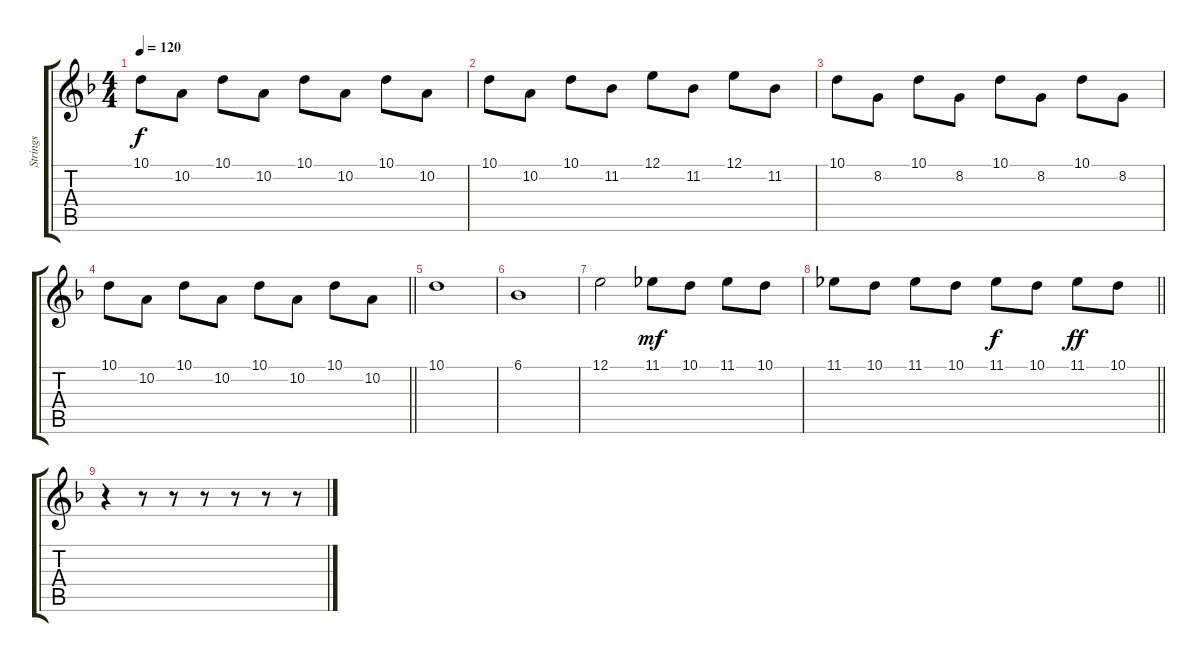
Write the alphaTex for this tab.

\track ("Strings" "Strings") {instrument stringensemble1}
\staff {score tabs}
\tuning (E4 B3 G3 D3 A2 E2) {hide}
\ts (4 4)
\tempo 120
\clef g2
\ks dminor
10.1.8{dy f} 10.2.8 10.1.8 10.2.8 10.1.8 10.2.8 10.1.8 10.2.8 |
10.1.8 10.2.8 10.1.8 11.2.8 12.1.8 11.2.8 12.1.8 11.2.8 |
10.1.8 8.2.8 10.1.8 8.2.8 10.1.8 8.2.8 10.1.8 8.2.8 |
\barLineRight lightlight
10.1.8 10.2.8 10.1.8 10.2.8 10.1.8 10.2.8 10.1.8 10.2.8 |
\section ("" "")
10.1.1 |
6.1.1 |
12.1.2 11.1.8{dy mf} 10.1.8 11.1.8 10.1.8 |
\barLineRight lightlight
11.1.8 10.1.8 11.1.8 10.1.8 11.1.8{dy f} 10.1.8 11.1.8{dy ff} 10.1.8 |
\section ("" "")
r.4 r.8 r.8 r.8 r.8 r.8 r.8
